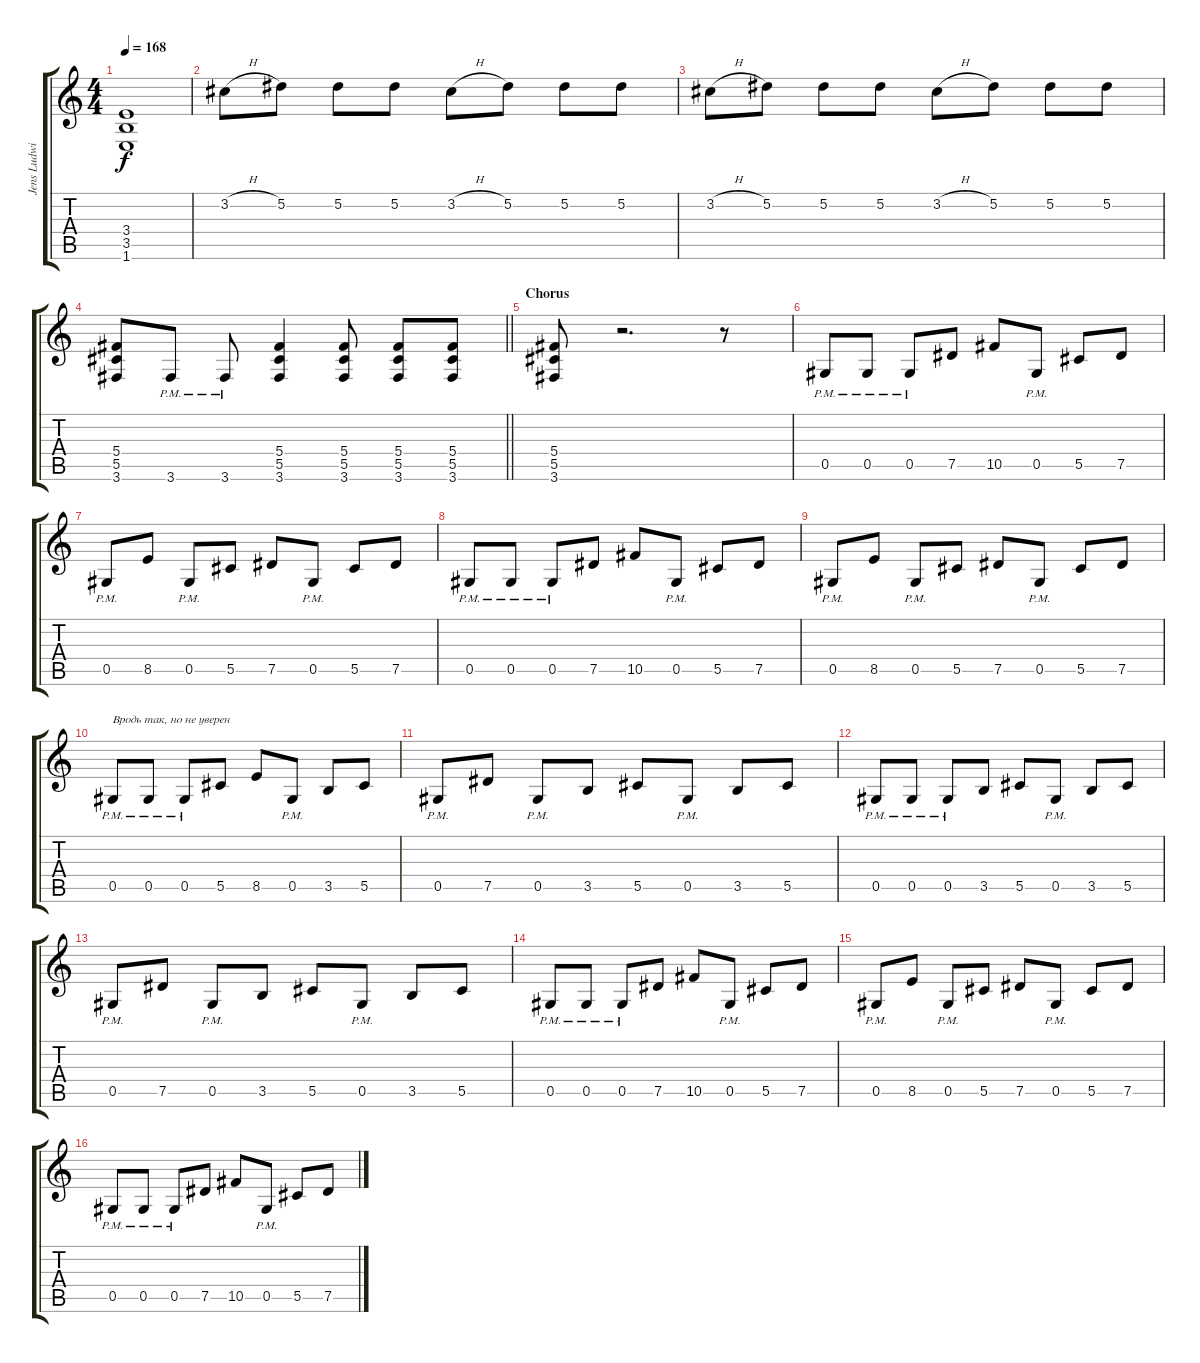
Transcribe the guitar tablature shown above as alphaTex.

\track ("Jens Ludwig (?)" "Jens Ludwi") {instrument distortionguitar}
\staff {score tabs}
\tuning (Eb4 Bb3 Gb3 Db3 Ab2 Eb2) {hide}
\ts (4 4)
\tempo 168
\clef g2
\ks c
(3.4{t} 3.5{t} 1.6{t}).1{dy f} |
3.2{h}.8 5.2.8 5.2.8 5.2.8 3.2{h}.8 5.2.8 5.2.8 5.2.8 |
3.2{h}.8 5.2.8 5.2.8 5.2.8 3.2{h}.8 5.2.8 5.2.8 5.2.8 |
\barLineRight lightlight
(5.4 5.5 3.6).8 3.6{pm}.8 3.6{pm}.8 (5.4 5.5 3.6).4 (5.4 5.5 3.6).8 (5.4 5.5 3.6).8 (5.4 5.5 3.6).8 |
\section ("" "Chorus")
(5.4 5.5 3.6).8 r.2{d} r.8 |
0.5{pm}.8 0.5{pm}.8 0.5{pm}.8 7.5.8 10.5.8 0.5{pm}.8 5.5.8 7.5.8 |
0.5{pm}.8 8.5.8 0.5{pm}.8 5.5.8 7.5.8 0.5{pm}.8 5.5.8 7.5.8 |
0.5{pm}.8 0.5{pm}.8 0.5{pm}.8 7.5.8 10.5.8 0.5{pm}.8 5.5.8 7.5.8 |
0.5{pm}.8 8.5.8 0.5{pm}.8 5.5.8 7.5.8 0.5{pm}.8 5.5.8 7.5.8 |
0.5{pm}.8{txt "Вродь так, но не уверен"} 0.5{pm}.8 0.5{pm}.8 5.5.8 8.5.8 0.5{pm}.8 3.5.8 5.5.8 |
0.5{pm}.8 7.5.8 0.5{pm}.8 3.5.8 5.5.8 0.5{pm}.8 3.5.8 5.5.8 |
0.5{pm}.8 0.5{pm}.8 0.5{pm}.8 3.5.8 5.5.8 0.5{pm}.8 3.5.8 5.5.8 |
0.5{pm}.8 7.5.8 0.5{pm}.8 3.5.8 5.5.8 0.5{pm}.8 3.5.8 5.5.8 |
0.5{pm}.8 0.5{pm}.8 0.5{pm}.8 7.5.8 10.5.8 0.5{pm}.8 5.5.8 7.5.8 |
0.5{pm}.8 8.5.8 0.5{pm}.8 5.5.8 7.5.8 0.5{pm}.8 5.5.8 7.5.8 |
0.5{pm}.8 0.5{pm}.8 0.5{pm}.8 7.5.8 10.5.8 0.5{pm}.8 5.5.8 7.5.8
